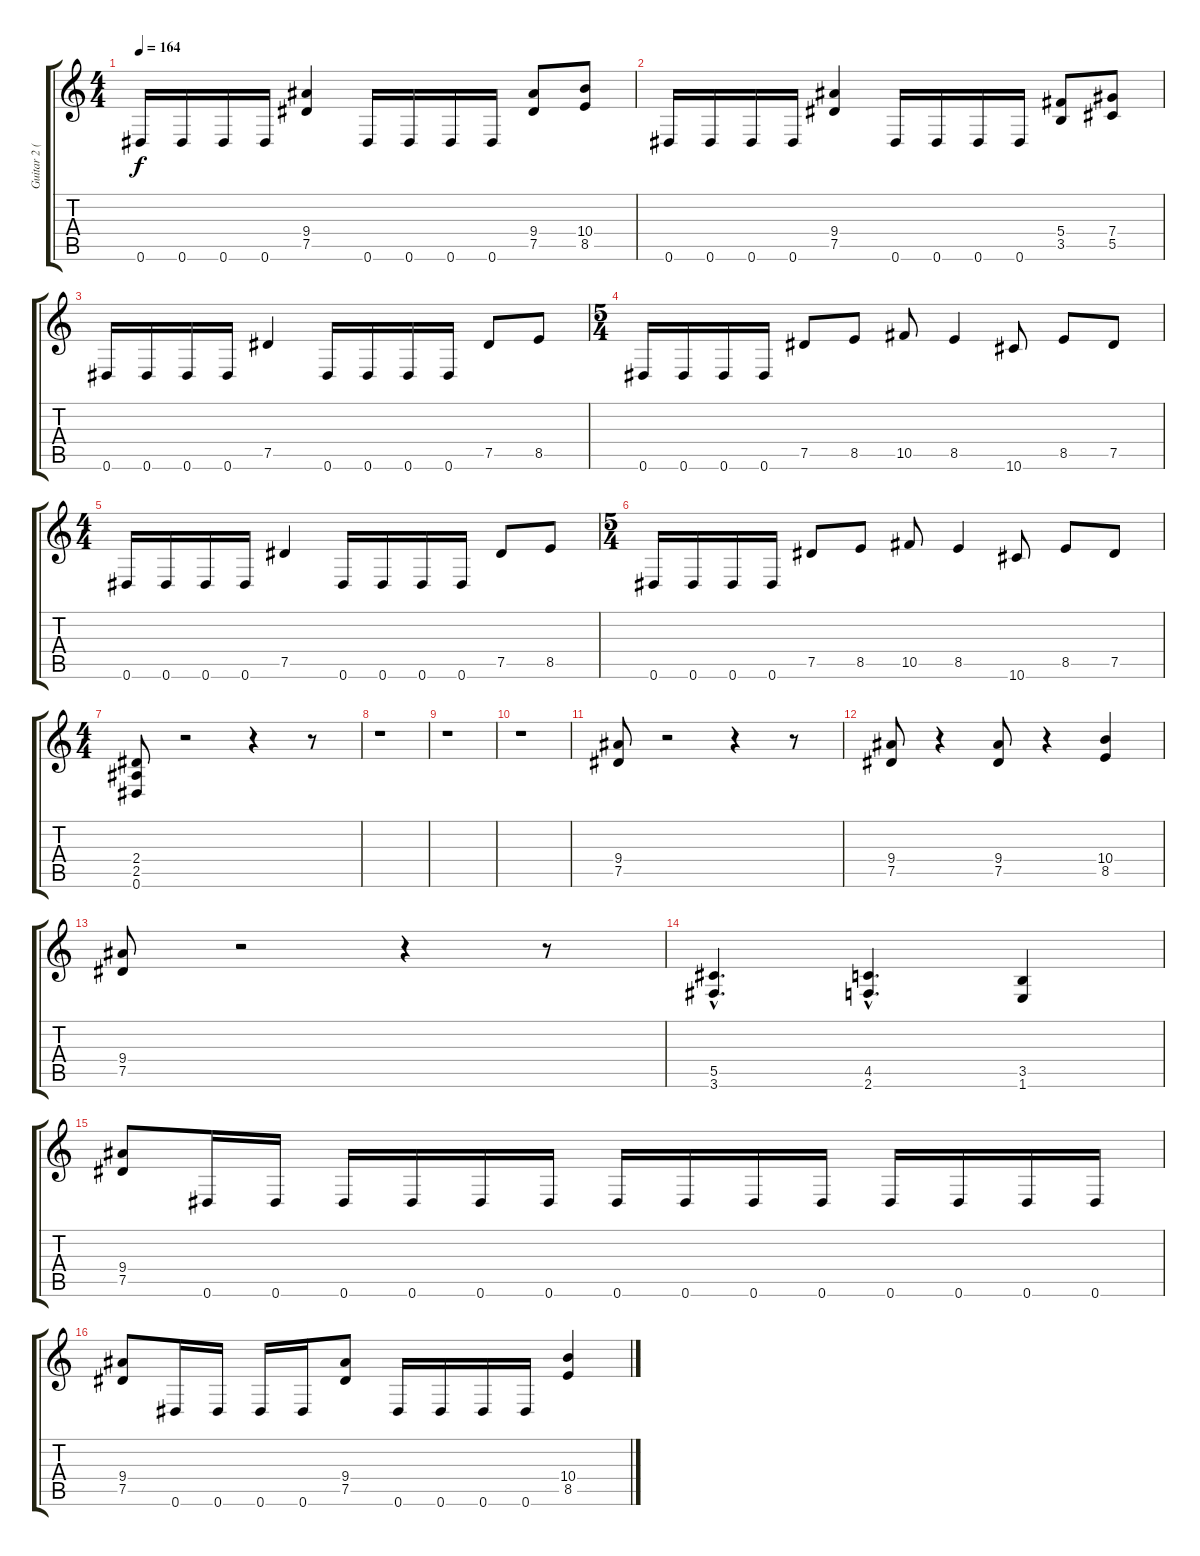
\track ("Guitar 2 (Kerry)" "Guitar 2 (") {instrument distortionguitar}
\staff {score tabs}
\tuning (Eb4 Bb3 Gb3 Db3 Ab2 Eb2) {hide}
\ts (4 4)
\tempo 164
\clef g2
\ks c
0.6.16{dy f} 0.6.16 0.6.16 0.6.16 (9.4 7.5).4 0.6.16 0.6.16 0.6.16 0.6.16 (9.4 7.5).8 (10.4 8.5).8 |
0.6.16 0.6.16 0.6.16 0.6.16 (9.4 7.5).4 0.6.16 0.6.16 0.6.16 0.6.16 (5.4 3.5).8 (7.4 5.5).8 |
0.6.16 0.6.16 0.6.16 0.6.16 7.5.4 0.6.16 0.6.16 0.6.16 0.6.16 7.5.8 8.5.8 |
\ts (5 4)
0.6.16 0.6.16 0.6.16 0.6.16 7.5.8 8.5.8 10.5.8 8.5.4 10.6.8 8.5.8 7.5.8 |
\ts (4 4)
0.6.16 0.6.16 0.6.16 0.6.16 7.5.4 0.6.16 0.6.16 0.6.16 0.6.16 7.5.8 8.5.8 |
\ts (5 4)
0.6.16 0.6.16 0.6.16 0.6.16 7.5.8 8.5.8 10.5.8 8.5.4 10.6.8 8.5.8 7.5.8 |
\ts (4 4)
(2.4 2.5 0.6).8 r.2 r.4 r.8 |
r.1 |
r.1 |
r.1 |
(9.4 7.5).8 r.2 r.4 r.8 |
(9.4 7.5).8 r.4 (9.4 7.5).8 r.4 (10.4 8.5).4 |
(9.4 7.5).8 r.2 r.4 r.8 |
(5.5{hac} 3.6{hac}).4{d} (4.5{hac} 2.6{hac}).4{d} (3.5 1.6).4 |
(9.4 7.5).8 0.6.16 0.6.16 0.6.16 0.6.16 0.6.16 0.6.16 0.6.16 0.6.16 0.6.16 0.6.16 0.6.16 0.6.16 0.6.16 0.6.16 |
(9.4 7.5).8 0.6.16 0.6.16 0.6.16 0.6.16 (9.4 7.5).8 0.6.16 0.6.16 0.6.16 0.6.16 (10.4 8.5).4
